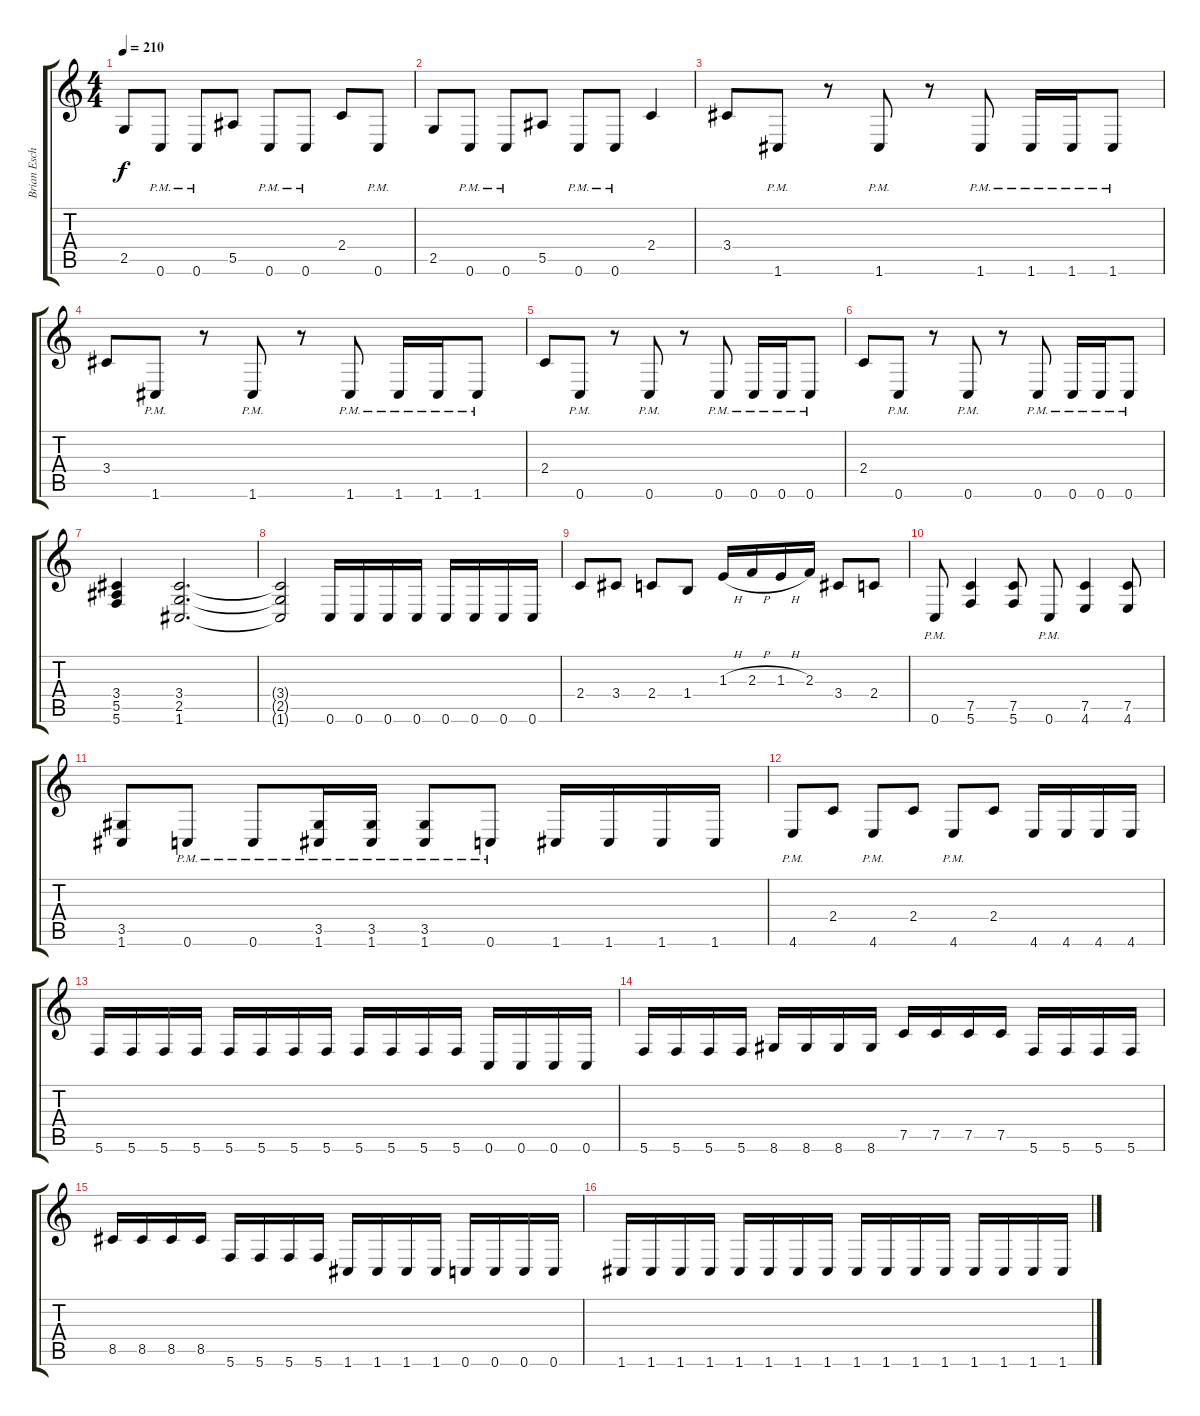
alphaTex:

\track ("Brian Eschbach Rhythm" "Brian Esch") {instrument overdrivenguitar}
\staff {score tabs}
\tuning (C4 G3 Eb3 Bb2 F2 C2) {hide}
\ts (4 4)
\tempo 210
\clef g2
\ks c
2.5.8{dy f} 0.6{pm}.8 0.6{pm}.8 5.5.8 0.6{pm}.8 0.6{pm}.8 2.4.8 0.6{pm}.8 |
2.5.8 0.6{pm}.8 0.6{pm}.8 5.5.8 0.6{pm}.8 0.6{pm}.8 2.4.4 |
3.4.8 1.6{pm}.8 r.8 1.6{pm}.8 r.8 1.6{pm}.8 1.6{pm}.16 1.6{pm}.16 1.6{pm}.8 |
3.4.8 1.6{pm}.8 r.8 1.6{pm}.8 r.8 1.6{pm}.8 1.6{pm}.16 1.6{pm}.16 1.6{pm}.8 |
2.4.8 0.6{pm}.8 r.8 0.6{pm}.8 r.8 0.6{pm}.8 0.6{pm}.16 0.6{pm}.16 0.6{pm}.8 |
2.4.8 0.6{pm}.8 r.8 0.6{pm}.8 r.8 0.6{pm}.8 0.6{pm}.16 0.6{pm}.16 0.6{pm}.8 |
(3.4 5.5 5.6).4 (3.4 2.5 1.6).2{d} |
(3.4{t} 2.5{t} 1.6{t}).2 0.6.16 0.6.16 0.6.16 0.6.16 0.6.16 0.6.16 0.6.16 0.6.16 |
2.4.8 3.4.8 2.4.8 1.4.8 1.3{h}.16 2.3{h}.16 1.3{h}.16 2.3.16 3.4.8 2.4.8 |
0.6{pm}.8 (7.5 5.6).4 (7.5 5.6).8 0.6{pm}.8 (7.5 4.6).4 (7.5 4.6).8 |
(3.5 1.6).8 0.6{pm}.8 0.6{pm}.8 (3.5{pm} 1.6{pm}).16 (3.5{pm} 1.6{pm}).16 (3.5{pm} 1.6{pm}).8 0.6{pm}.8 1.6.16 1.6.16 1.6.16 1.6.16 |
4.6{pm}.8 2.4.8 4.6{pm}.8 2.4.8 4.6{pm}.8 2.4.8 4.6.16 4.6.16 4.6.16 4.6.16 |
5.6.16 5.6.16 5.6.16 5.6.16 5.6.16 5.6.16 5.6.16 5.6.16 5.6.16 5.6.16 5.6.16 5.6.16 0.6.16 0.6.16 0.6.16 0.6.16 |
5.6.16 5.6.16 5.6.16 5.6.16 8.6.16 8.6.16 8.6.16 8.6.16 7.5.16 7.5.16 7.5.16 7.5.16 5.6.16 5.6.16 5.6.16 5.6.16 |
8.5.16 8.5.16 8.5.16 8.5.16 5.6.16 5.6.16 5.6.16 5.6.16 1.6.16 1.6.16 1.6.16 1.6.16 0.6.16 0.6.16 0.6.16 0.6.16 |
1.6.16 1.6.16 1.6.16 1.6.16 1.6.16 1.6.16 1.6.16 1.6.16 1.6.16 1.6.16 1.6.16 1.6.16 1.6.16 1.6.16 1.6.16 1.6.16
